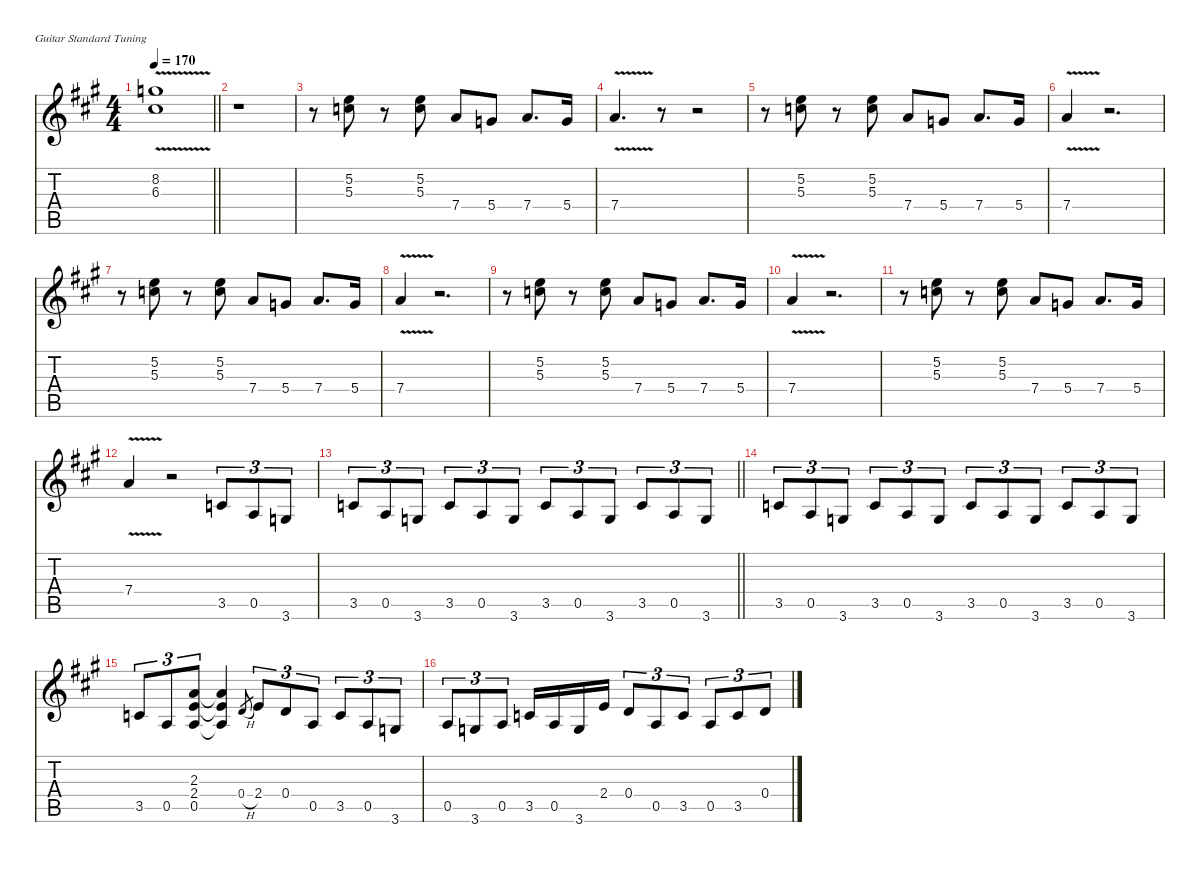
\defaultSystemsLayout 4
\hideDynamics
\bracketExtendMode nobrackets
\singleTrackTrackNamePolicy hidden
\multiTrackTrackNamePolicy hidden
\firstSystemTrackNameMode fullname
\firstSystemTrackNameOrientation horizontal
\otherSystemsTrackNameOrientation horizontal
\track ("Guitar 2" "dist.guit.") {defaultSystemsLayout 12 instrument distortionguitar}
\staff {score tabs}
\tuning (E4 B3 G3 D3 A2 E2)
\ts (4 4)
\tempo 170
\clef g2
\barLineRight lightlight
\ks a
(8.2{v t acc forcenatural} 6.3{v t acc #}).1{dy f beam Down} |
r.1{beam Down} |
r.8{beam Down} (5.2{acc forcenatural} 5.3{acc forcenatural}).8{dy ff beam Down} r.8{beam Down} (5.2{acc forcenatural} 5.3{acc forcenatural}).8{beam Down} 7.4{acc forcenatural}.8{beam Up} 5.4{acc forcenatural}.8{beam Up} 7.4{acc forcenatural}.8{d beam Up} 5.4{acc forcenatural}.16{beam Up} |
7.4{v acc forcenatural}.4{d beam Up} r.8{beam Up} r.2{beam Up} |
r.8{beam Down} (5.2{acc forcenatural} 5.3{acc forcenatural}).8{beam Down} r.8{beam Down} (5.2{acc forcenatural} 5.3{acc forcenatural}).8{beam Down} 7.4{acc forcenatural}.8{beam Up} 5.4{acc forcenatural}.8{beam Up} 7.4{acc forcenatural}.8{d beam Up} 5.4{acc forcenatural}.16{beam Up} |
7.4{v acc forcenatural}.4{beam Up} r.2{d beam Up} |
r.8{beam Down} (5.2{acc forcenatural} 5.3{acc forcenatural}).8{beam Down} r.8{beam Down} (5.2{acc forcenatural} 5.3{acc forcenatural}).8{beam Down} 7.4{acc forcenatural}.8{beam Up} 5.4{acc forcenatural}.8{beam Up} 7.4{acc forcenatural}.8{d beam Up} 5.4{acc forcenatural}.16{beam Up} |
7.4{v acc forcenatural}.4{beam Up} r.2{d beam Up} |
r.8{beam Down} (5.2{acc forcenatural} 5.3{acc forcenatural}).8{beam Down} r.8{beam Down} (5.2{acc forcenatural} 5.3{acc forcenatural}).8{beam Down} 7.4{acc forcenatural}.8{beam Up} 5.4{acc forcenatural}.8{beam Up} 7.4{acc forcenatural}.8{d beam Up} 5.4{acc forcenatural}.16{beam Up} |
7.4{v acc forcenatural}.4{beam Up} r.2{d beam Up} |
r.8{beam Down} (5.2{acc forcenatural} 5.3{acc forcenatural}).8{beam Down} r.8{beam Down} (5.2{acc forcenatural} 5.3{acc forcenatural}).8{beam Down} 7.4{acc forcenatural}.8{beam Up} 5.4{acc forcenatural}.8{beam Up} 7.4{acc forcenatural}.8{d beam Up} 5.4{acc forcenatural}.16{beam Up} |
7.4{v acc forcenatural}.4{beam Up} r.2{beam Up} 3.5{acc forcenatural}.8{tu (3 2) beam Up} 0.5{acc forcenatural}.8{tu (3 2) beam Up} 3.6{acc forcenatural}.8{tu (3 2) beam Up} |
\barLineRight lightlight
3.5{acc forcenatural}.8{tu (3 2) beam Up} 0.5{acc forcenatural}.8{tu (3 2) beam Up} 3.6{acc forcenatural}.8{tu (3 2) beam Up} 3.5{acc forcenatural}.8{tu (3 2) beam Up} 0.5{acc forcenatural}.8{tu (3 2) beam Up} 3.6{acc forcenatural}.8{tu (3 2) beam Up} 3.5{acc forcenatural}.8{tu (3 2) beam Up} 0.5{acc forcenatural}.8{tu (3 2) beam Up} 3.6{acc forcenatural}.8{tu (3 2) beam Up} 3.5{acc forcenatural}.8{tu (3 2) beam Up} 0.5{acc forcenatural}.8{tu (3 2) beam Up} 3.6{acc forcenatural}.8{tu (3 2) beam Up} |
3.5{acc forcenatural}.8{tu (3 2) beam Up} 0.5{acc forcenatural}.8{tu (3 2) beam Up} 3.6{acc forcenatural}.8{tu (3 2) beam Up} 3.5{acc forcenatural}.8{tu (3 2) beam Up} 0.5{acc forcenatural}.8{tu (3 2) beam Up} 3.6{acc forcenatural}.8{tu (3 2) beam Up} 3.5{acc forcenatural}.8{tu (3 2) beam Up} 0.5{acc forcenatural}.8{tu (3 2) beam Up} 3.6{acc forcenatural}.8{tu (3 2) beam Up} 3.5{acc forcenatural}.8{tu (3 2) beam Up} 0.5{acc forcenatural}.8{tu (3 2) beam Up} 3.6{acc forcenatural}.8{tu (3 2) beam Up} |
3.5{acc forcenatural}.8{tu (3 2) beam Up} 0.5{acc forcenatural}.8{tu (3 2) beam Up} (2.3{acc forcenatural} 2.4{acc forcenatural} 0.5{acc forcenatural}).8{tu (3 2) beam Up} (2.3{t acc forcenatural} 2.4{t acc forcenatural} 0.5{t acc forcenatural}).4{beam Up} 0.4{h acc forcenatural}.8{gr beam Up} 2.4{acc forcenatural}.8{tu (3 2) beam Up} 0.4{acc forcenatural}.8{tu (3 2) beam Up} 0.5{acc forcenatural}.8{tu (3 2) beam Up} 3.5{acc forcenatural}.8{tu (3 2) beam Up} 0.5{acc forcenatural}.8{tu (3 2) beam Up} 3.6{acc forcenatural}.8{tu (3 2) beam Up} |
0.5{acc forcenatural}.8{tu (3 2) beam Up} 3.6{acc forcenatural}.8{tu (3 2) beam Up} 0.5{acc forcenatural}.8{tu (3 2) beam Up} 3.5{acc forcenatural}.16{beam Up} 0.5{acc forcenatural}.16{beam Up} 3.6{acc forcenatural}.16{beam Up} 2.4{acc forcenatural}.16{beam Up} 0.4{acc forcenatural}.8{tu (3 2) beam Up} 0.5{acc forcenatural}.8{tu (3 2) beam Up} 3.5{acc forcenatural}.8{tu (3 2) beam Up} 0.5{acc forcenatural}.8{tu (3 2) beam Up} 3.5{acc forcenatural}.8{tu (3 2) beam Up} 0.4{acc forcenatural}.8{tu (3 2) beam Up}
